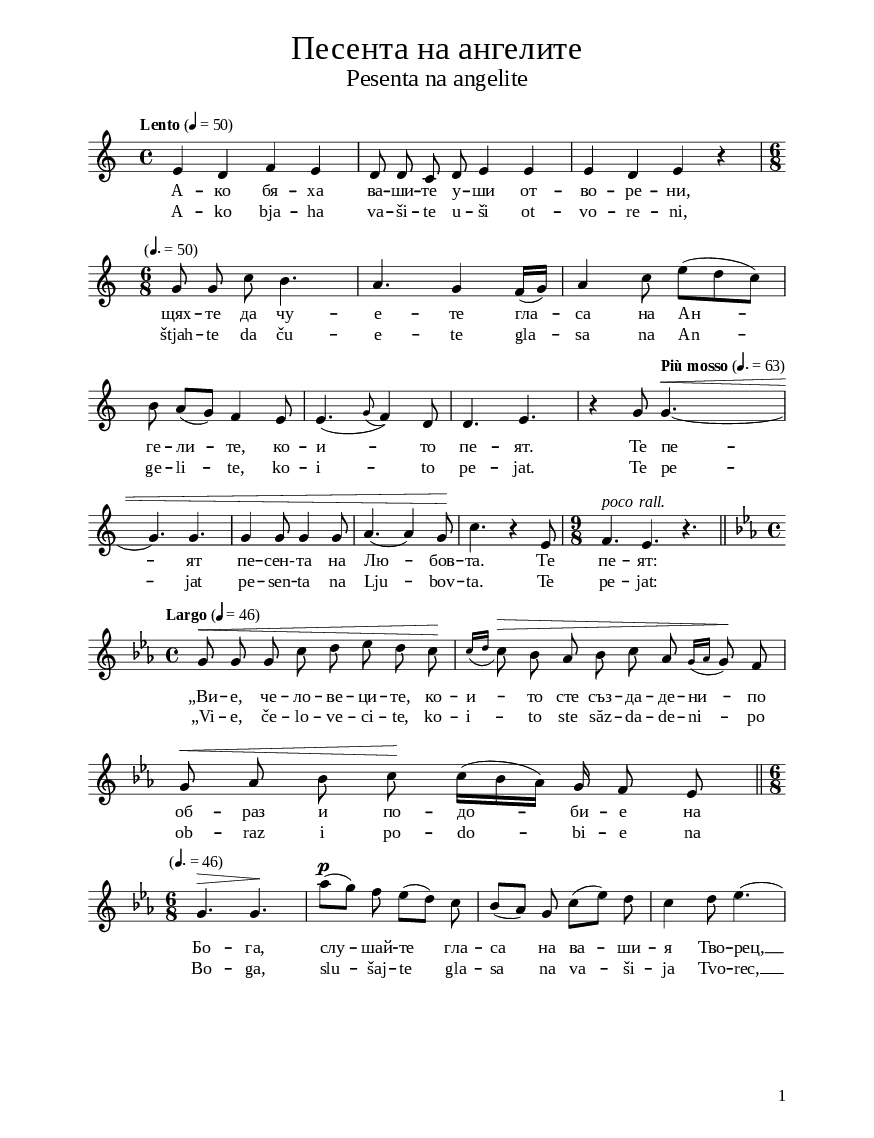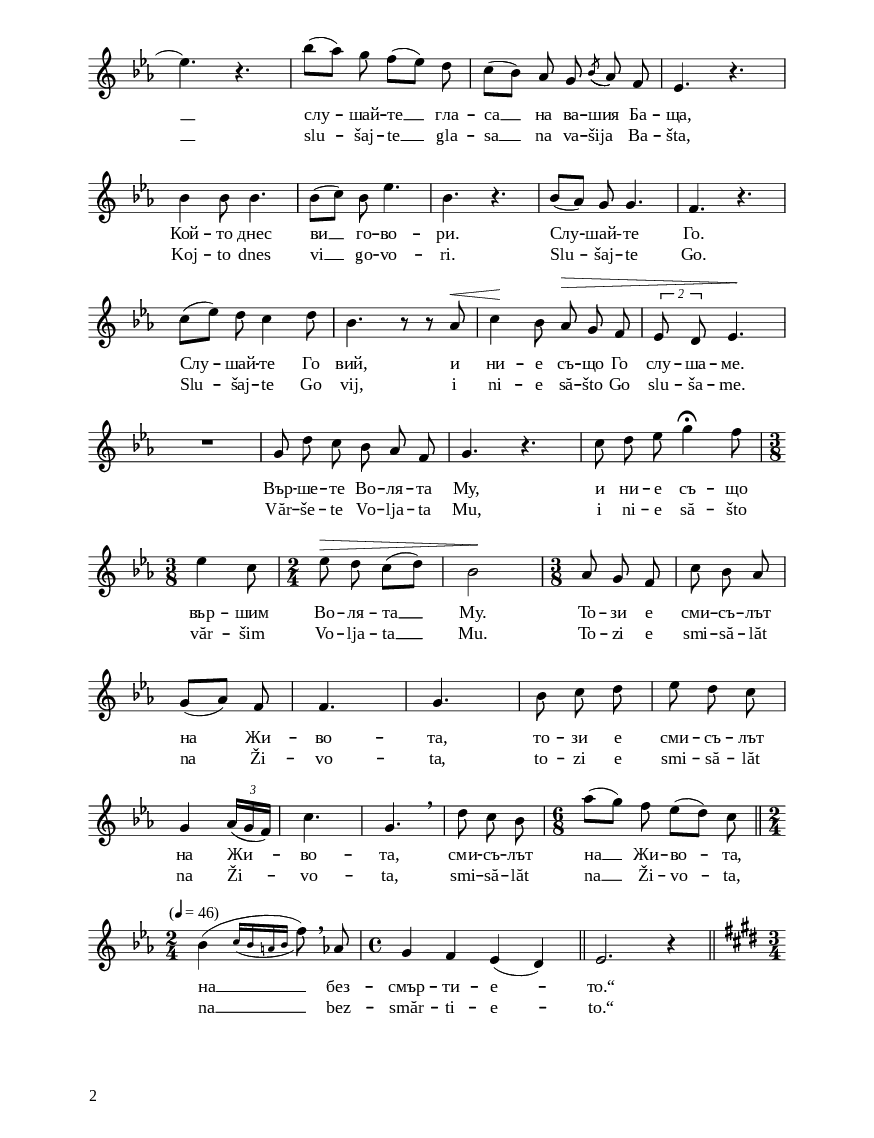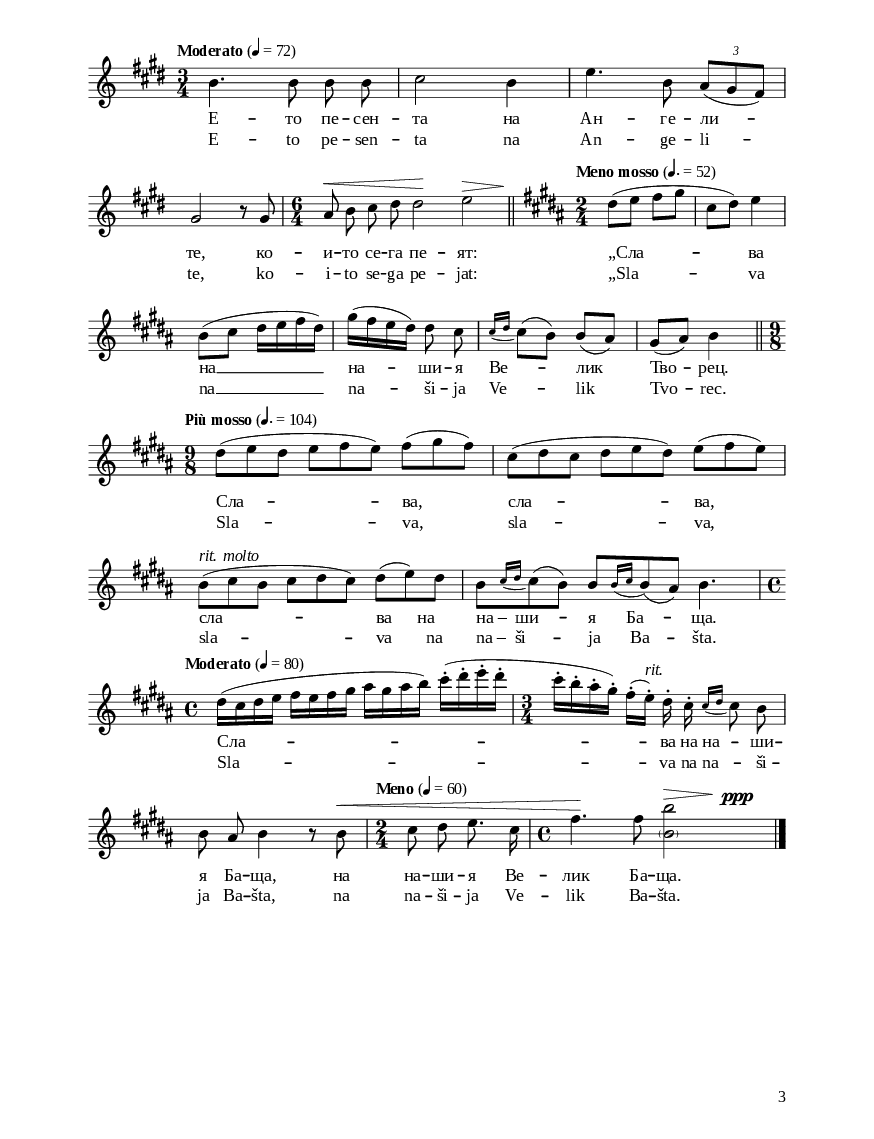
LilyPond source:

\version "2.24.1"

% include paper part and global functions
\include "include/globals.ily"

\bookpart {
  \label #'ref207
  \tocItem \markup "Песента на ангелите – Pesenta na angelite "
  \include "include/bookpart-paper.ily"
  \score {
    \include "include/score-layout.ily"

    \new Voice \absolute {
      \clef treble
      \key c \major
      \time 4/4
      \tempoFunc "Lento" 4 "50"
      \autoBeamOff
      \override Hairpin.to-barline = ##f
      \override Hairpin.after-line-breaking = ##t 
      e'4  d'4  f'4  e'4 | % 2
      d'8  d'8  c'8  d'8  e'4
      e'4 | % 3
      e'4  d'4  e'4 r4 | \break % 4
      \time 6/8  | % 4
      \tempoFunc "" 4. "50"
      g'8  g'8 c''8 b'4.  | % 5
      a'4.  g'4  f'16 ( [  g'16 ) ] | % 6
      a'4 c''8 e''8 ( [ d''8
      c''8 ) ] |\break  % 7
      b'8  a'8 ( [  g'8 ) ]  f'4  e'8
      | % 8
      e'4. ( \appoggiatura {  g'8 }  f'4 )
      d'8 | % 9
      d'4.  e'4. | 
      r4  g'8
      \tempoFunc "Più mosso" 4. "63"
      g'4. ~ ^\< |  \break % 11
      g'4.  g'4. | % 12
      g'4  g'8  g'4  g'8 | % 13
      a'4. ~  a'4  g'8 _\!  | % 14
      c''4.  r4  e'8 |  % 15
      \time 9/8  | % 15
      f'4. ^\markup{ \italic {poco rall.} }  e'4. r4. \bar
      "||" \break
      \key es \major \time 4/4 | % 16
      \tempoFunc "Largo" 4 "46"
      g'8 ^\<  g'8  g'8 c''8 d''8
      es''8 d''8 c''8 ^\! | % 17
      \grace {  c''16 ( [  d''16 ] } c''8 ) ^\>
      bes'8  as'8 bes'8 c''8
      as'8 \grace {  g'16 ( [  as'16 ] }  g'8 )
       ^\! f'8 | \break % 18
      g'8 ^\<  as'8 bes'8 c''8  ^\!
      c''16 ( [ bes'16  as'16 )  ] g'16
      f'8  es'8  \bar "||"
      \break | % 19
      \time 6/8  | % 19
      \tempoFunc "" 4. "46"
      g'4. ^\>  g'4.  ^\! |
      as''8 ( [ ^\p g''8 ) ] f''8
      es''8 ( [ d''8 ) ] c''8 | % 21
      bes'8 ( [  as'8 ) ]  g'8 c''8 ( [
      es''8 ) ] d''8 | % 22
      c''4 d''8 es''4. ~ \break | % 23
      es''4. r4. | % 24
      bes''8 ( [ as''8 ) ] g''8
      f''8 ( [ es''8 ) ] d''8 | % 25
      c''8 ( [ bes'8 ) ]  as'8  g'8
      \acciaccatura {  bes'8 ( }  as'8 )  f'8 | % 26
      es'4. r4. \break | % 27
      bes'4 bes'8 bes'4. | % 28
      bes'8 ( [ c''8 ) ] bes'8
      es''4. | % 29
      bes'4. r4. |
      bes'8 ( [  as'8 ) ]  g'8  g'4. | % 31
      f'4. r4. \break| % 32
      c''8 ( [ es''8 ) ] d''8 c''4
      d''8 | % 33
      bes'4. r8 r8  as'8 ^\< | % 34
      c''4 ^\! bes'8  as'8 ^\>  g'8
      f'8 | % 35
      \times 3/2  {
        es'8   d'8
      }
      es'4. ^\! \break | % 36
      R2. | % 37
      g'8 d''8 c''8 bes'8
      as'8  f'8 | % 38
      g'4. r4. | % 39
      c''8 d''8 es''8 g''4
      ^\fermata f''8 \break |
      \time 3/8  |
      es''4 c''8 | % 41
      \time 2/4  | % 41
      es''8 ^\> d''8 c''8 ( [ d''8
      ) ] | % 42
      bes'2 ^\! | % 43
      \time 3/8  | % 43
      as'8  g'8  f'8 | % 44
      c''8 bes'8  as'8 \break | % 45
      g'8 ( [  as'8 ) ]  f'8 | % 46
      f'4. | % 47
      g'4. | % 48
      bes'8 c''8 d''8 | % 49
      es''8 d''8 c''8 \break |
      g'4 \once \omit TupletBracket
      \times 2/3  {
        as'16 ( [  g'16  f'16 ) ]
      }
      | % 51
      c''4. | % 52
      g'4.  \breathe | % 53
      d''8 c''8 bes'8 | % 54
      \time 6/8  | % 54
      as''8 ( [ g''8 ) ] f''8 es''8
      ( [ d''8 ) ] c''8 \bar "||"
      \break | % 55
      \time 2/4  | % 55
      \tempoFunc "" 4 "46" | % 55
      bes'4 ( \acciaccatura {
        c''16 [bes'16 a'16
        bes'16 ]
      }
      f''8 )  \breathe as'8  | % 56
      \time 4/4  | % 56
      g'4  f'4  es'4 (  d'4 ) \bar "||"
      es'2. r4 \bar "||"
      \break | % 58
      \once \override Staff.KeyCancellation.break-visibility = #all-invisible
      \key e \major \time 3/4 | % 58
      \tempoFunc "Moderato" 4 "72"
      b'4. b'8 b'8 b'8 | % 59
      cis''2 b'4 |
      e''4. b'8 \once \omit TupletBracket
      \times 2/3  {
        a'8 ( [  gis'8  fis'8 ) ]
      }
      | \break % 61
      gis'2 r8  gis'8 | % 62
      \time 6/4  | % 62
      a'8 ^\< b'8 cis''8 dis''8
      dis''2 ^\! 
      \once \override Hairpin.to-barline = ##t
      e''2 ^\> \bar "||"
      \key b \major \time 2/4 | % 63
      \tempoFunc "Meno mosso" 4. "52"
      dis''8 ( [ _\! e''8 ] fis''8 [
      gis''8 ] | % 64
      cis''8 [ dis''8 ) ] e''4 | \break % 65
      b'8 ( [ cis''8 ] dis''16 [
      e''16 fis''16 dis''16 ) ]  | % 66
      gis''16 ( [ fis''16 e''16
      dis''16 ) ] dis''8 cis''8 | % 67
      \grace {  cis''16 ( [  dis''16 ] } cis''8 )
      ( [ b'8 ) ]  b'8 ( [  ais'8 ) ] | % 68
      gis'8 ( [  ais'8 ) ] b'4 \bar "||" \break
      \time 9/8  | % 69
      \tempoFunc "Più mosso" 4. "104"
      dis''8 ( [  e''8
      dis''8 ] e''8 [
      fis''8 e''8 ) ] fis''8 ( [ gis''8
      fis''8 ) ]  |
      cis''8 ( [ dis''8 cis''8 ]
      dis''8 [ e''8 dis''8 ) ] e''8 ( [
      fis''8 e''8 ) ] | % 71
      b'8 ( [ ^\markup{ \italic {rit. molto} } cis''8
      b'8 ] cis''8 [ dis''8 cis''8
      ) ] dis''8 ( [ e''8 ) dis''8 ] | % 72
      
      b'8 [ \acciaccatura { cis''16 [  dis''16 ] }
      cis''8 ( b'8 )]  
      
      b'8 [ \acciaccatura { b'16 [  cis''16 ] }
      b'8 ( ais'8 )] 
      
      b'4. \break | % 73
      \time 4/4  | % 73
      \tempoFunc "Moderato" 4 "80"
      dis''16 ( [ cis''16 dis''16
      e''16 ] fis''16 [ e''16 fis''16
      gis''16 ] ais''16 [ gis''16
      ais''16 b''16 ) ] cis'''16 ( -. [
      dis'''16 -. e'''16 -. dis'''16 -. ] | % 74
      \time 3/4  | % 74
      cis'''16 -. [ b''16 -. ais''16 -.
      gis''16 ) -. ] fis''16 ( -. [ e''16 )
      -. ] ^\markup{ \italic {rit.} } dis''16 -. cis''16
      -. \acciaccatura {  cis''16 [  dis''16 ] } cis''8
      b'8 \break | % 75
      b'8  ais'8 b'4 r8
      b'8^\<
       \tempoFunc "Meno" 4 "60"
       \time 2/4  | % 76
      cis''8 dis''8 e''8. cis''16
      | % 77
      \time 4/4  | % 77
      fis''4. ^\! fis''8 
      <\parenthesize b'
      b''>2 ^\>
      \once \override Score.BarLine.break-visibility = ##(#f #f #f)      
      s^\ppp ^\! \bar "|."
    }

   \addlyrics {
      А
      -- ко бя -- ха ва -- ши -- те у -- ши
      от -- во -- ре -- ни, щях -- те да
      чу -- е -- те гла -- са на Ан
      --  ге -- ли -- те, ко -- и
      --  то пе -- ят. Те пе --
      ят пе -- "сен-" -- та на Лю -- бов
      -- та. Те пе -- ят: „Ви -- е, че --
      ло -- ве -- ци -- те, ко -- и --
      то сте съз -- да -- де -- ни --
      по об -- раз и по -- до --
      би -- е на Бо -- га, слу -- шай
      -- те  гла -- са  на ва --
      ши -- я Тво -- рец, __ слу --
      шай -- те __  гла -- са __  на ва
      -- шия Ба -- ща, Кой -- то днес
      ви __  го -- во -- ри. Слу -- "шай-"
      -- те Го. Слу -- шай -- те Го
      вий, и ни -- е съ -- що Го слу --
      ша -- ме. Вър -- ше -- те Во -- ля --
      та Му, и ни -- е съ -- що вър --
      шим Во -- ля -- та __  Му. То -- зи
      е сми -- съ -- лът на  Жи -- во
      -- та, то -- зи е сми -- съ -- лът
      на Жи --  во -- та, сми -- съ
      -- лът на __ Жи -- во -- та, на __
      без -- смър -- ти
      -- е -- то.“ Е -- то пе -- сен --
      та на Ан -- ге -- ли  --  те,
      ко -- и -- то се -- га пе -- ят:
      „Сла --     ва на __
      на --
      ши -- я   Ве -- лик
      Тво -- рец. Сла --
      ва,   сла --
      ва,   сла --
      "ва      на" "на –  ши" --
      "я       Ба" -- ща. Сла -- "" -- "" --
      ва на   на -- ши -- я Ба
      -- ща, на на -- ши -- я Ве -- лик Ба
      -- ща.}
      
   \addlyrics {
      A
      -- ko bja -- ha va -- ši -- te u -- ši
      ot -- vo -- re -- ni, štjah -- te da
      ču -- e -- te gla -- sa na An
      --  ge -- li -- te, ko -- i
      --  to pe -- jat. Te pe --
      jat pe -- sen -- ta na Lju -- bov
      -- ta. Te pe -- jat: „Vi -- e, če --
      lo -- ve -- ci -- te, ko -- i --
      to ste săz -- da -- de -- ni --
      po ob -- raz i po -- do --
      bi -- e na Bo -- ga, slu -- šaj
      -- te  gla -- sa  na va --
      ši -- ja Tvo -- rec, __ slu --
      šaj -- te __  gla -- sa __  na va
      -- šija Ba -- šta, Koj -- to dnes
      vi __  go -- vo -- ri. Slu -- šaj
      -- te Go. Slu -- šaj -- te Go
      vij, i ni -- e să -- što Go slu --
      ša -- me. Văr -- še -- te Vo -- lja --
      ta Mu, i ni -- e să -- što văr --
      šim Vo -- lja -- ta __  Mu. To -- zi
      e smi -- să -- lăt na  Ži -- vo
      -- ta, to -- zi e smi -- să -- lăt
      na Ži --  vo -- ta, smi -- să
      -- lăt na __ Ži -- vo -- ta, na __
      bez -- smăr -- ti
      -- e -- to.“ E -- to pe -- sen --
      ta na An -- ge -- li  --  te,
      ko -- i -- to se -- ga pe -- jat:
      „Sla --     va na __
      na --
      ši -- ja   Ve -- lik
      Tvo -- rec. Sla --
      va,   sla --
      va,   sla --
      "va        na" "na –  ši" --
      "ja       Ba" -- šta. Sla -- "" -- "" --
      va na   na -- ši -- ja Ba
      -- šta, na na -- ši -- ja Ve -- lik Ba
      -- šta.}

    \header {
      title = \titleFunc "Песента на ангелите" "Pesenta na angelite"
    }

    \midi{}

  } % score

 \pageBreak

  % include foreign translation(s) of the song
   \version "2.24.0"

\markup \fill-line { \fontsize #deTitleFontSize "Das Lied der Engel" }
\markup \null
\markup \null
\markup \fontsize #deCoupletFontSize {
  \hspace #10
  \override #`(baseline-skip . ,deCoupletBaselineSkip)

  \column {

 \line { " "Wenn eure Ohren offen wären, }

 \line { " "würdet ihr die Stimme der Engel hören, }

 \line { " "die singen. }

 \line { " "Sie singen das Lied der Liebe. }

 \line { " "Sie singen: „Ihr, die Menschen, }

 \line { " "die ihr geschaffen wurdet }

 \line { " "nach dem Ebenbild Gottes, }

 \line { " "hört die Stimme eures Schöpfers, }

 \line { " "hört die Stimme eures Vaters. }

 \line { " "Der, der zu euch heute spricht! }

 \line { " "Hört Ihn! Hört Ihn }

 \line { " "und wir werden ihn auch hören. }

 \line { " "Erfüllt seinen Willen, }

 \line { " "wie wir auch Seinen Willen erfüllen,
 }
 \line { " "Dies ist der Sinn des Lebens, }

 \line { " "dies ist der Sinn des Lebens, }

 \line { " "der Sinn des Lebens, der Unsterblichkeit.“ }

 \line { " "Sieh, das Lied der Engel, }

 \line { " "die jetzt singen: }

 \line { " "„Ruhm zu unserem großen Schöpfer! }

 \line { " "Ruhm, Ruhm, Ruhm unserem Vater! }

 \line { " "Ruhm unserem Vater, }

 \line { " "unserem großen Vater.“ }
  }
}


} % bookpart

% Più mosso
%
